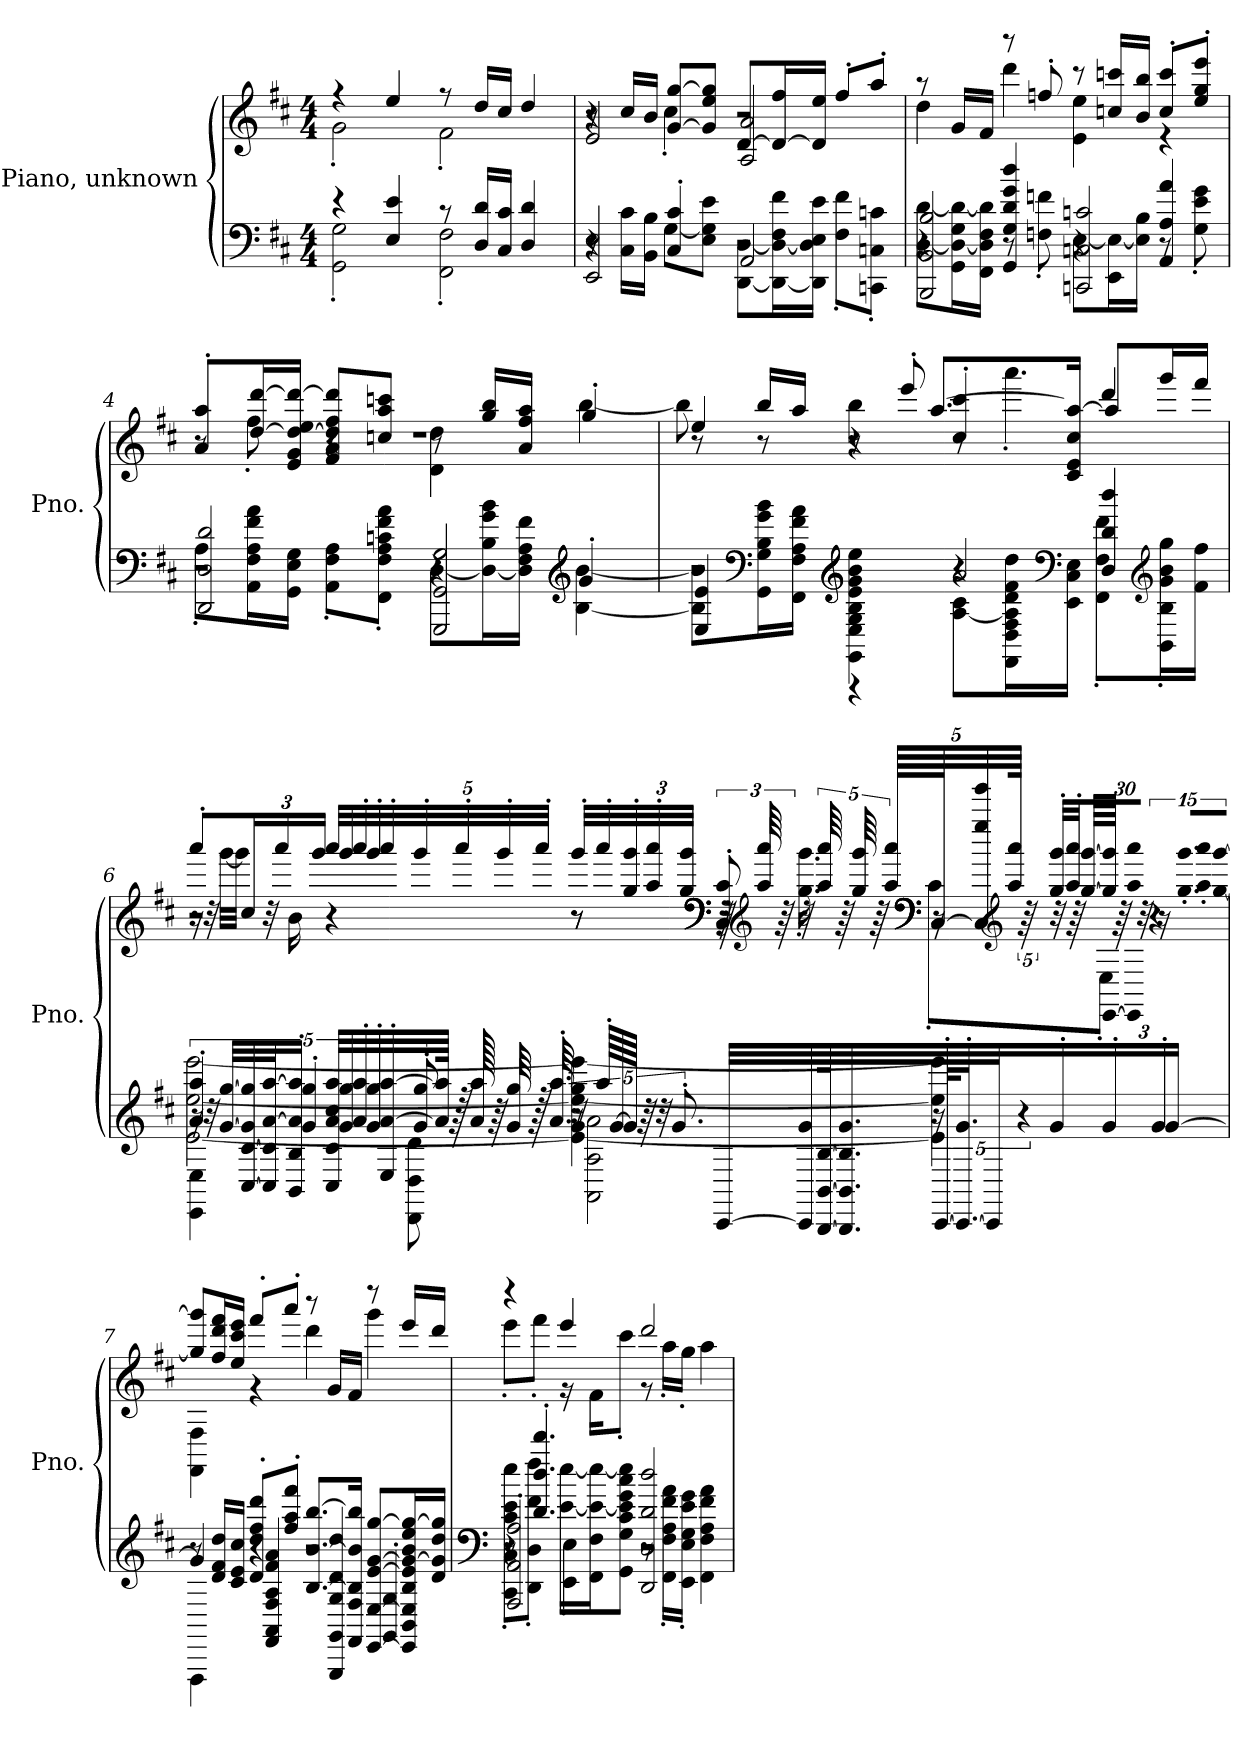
**kern	**kern
*part1	*part1
*staff2	*staff1
*I"Piano, unknown	*
*I'Pno.	*
*clefF4	*clefG2
*k[f#c#]	*k[f#c#]
*M4/4	*M4/4
*MM120	*MM120
=1	=1
*^	*^
4r	2GG\' 2G\'	4r	2g'\
4E/ 4e/	.	4ee/	.
8r	2FF#\' 2F#\'	8r	2f#'\
16D/ 16d/LL	.	16dd/LL	.
16C#/ 16c#/JJ	.	16cc#/JJ	.
4D/ 4d/	.	4dd/	.
=2	=2	=2	=2
*	*^	*	*^
4r	8r	2EE/ 2E/	8r	4r	2e/
.	16C#\ 16c#\LL	.	16cc#/LL	.	.
.	16BB\ 16B\JJ	.	16b/JJ	.	.
4C#/' 4c#/'	[8G\L	.	[8g/ [8gg/L	4cc#'\	.
.	8E\ 8G\] 8e\J	.	8g/] 8ee/ 8gg/]J	.	.
2r	[8DD\ [8D\L	2AA/	[8d/L	2r	2A/ 2a/
.	16DD\_ 16D\_ 16F#\ 16f#\L	.	16d/_ 16ff#/L	.	.
.	16DD\] 16D\] 16E\ 16e\JJ	.	16d/] 16ee/JJ	.	.
.	8F#\' 8f#\'L	.	8ff#'/L	.	.
.	8CCn\' 8Cn\' 8cn\'J	.	8aa'/J	.	.
*	*	*	*	*v	*v
=3	=3	=3	=3	=3
4r	[8D\ [8d\L	2BBB/ 2BB/ 2B/	8r	4dd\
.	16GG\ 16D\_ 16G\ 16d\_L	.	16g/LL	.
.	16FF#\ 16D\] 16F#\ 16d\]JJ	.	16f#/JJ	.
4GG/ 4G/ 4d/ 4g/ 4dd/	8r	.	8r	4ddd\
.	8Fn\' 8fn\'	.	8ffn'/	.
4r	[8E\L	2CCn/ 2Cn/ 2cn/	8r	4e\ 4ee\
.	16EE\ 16E\_L	.	16ccn/ 16cccn/LL	.
.	16E\] 16B\JJ	.	16b/ 16bb/JJ	.
4AA/ 4A/ 4a/	8r	.	8cc/' 8ccc/'L	4r
.	8G\' 8e\' 8g\'	.	8ee/' 8gg/' 8eee/'J	.
!!LO:LB:g=z
=4	=4	=4	=4	=4
*	*	*	*	*^
2r	8A'\L	2DD/ 2D/ 2d/	1r	8r	8a/' 8aa/'L
.	16AA\ 16F#\ 16A\ 16f#\ 16a\L	.	.	8ff#'\	[16dd/ [16ddd/L
.	16GG\ 16E\ 16G\JJ	.	.	.	16e/ 16g/ 16dd/_ 16ee/ 16ddd/_JJ
.	8AA\' 8F#\' 8A\'L	.	.	4r	8f#/ 8a/ 8dd/] 8ff#/ 8ddd/]L
.	8FF#\' 8F#\' 8A\' 8cn\' 8f#\' 8a\'J	.	.	.	8ccn/ 8aa/ 8cccn/J
4r	[8D\L	2GGG/ 2GG/ 2G/	.	4d\ 4dd\	8r
.	16D\_ 16B\ 16g\ 16b\L	.	.	.	16gg/ 16bb/LL
.	16D\] 16F#\ 16A\ 16f#\JJ	.	.	.	16a/ 16ff#/ 16aa/JJ
*clefG2	*	*	*	*	*
4g'/	[4B\ [4b\	.	.	[4bb\	4gg'/
=5	=5	=5	=5	=5	=5
2r	8B\] 8b\]L	4E/ 4e/	4ee/	8bb\]	8r
*clefF4	*	*	*	*	*
.	16GG\ 16G\ 16B\ 16g\ 16b\L	.	.	8r	16bb/LL
.	16FF#\ 16F#\ 16A\ 16f#\ 16a\JJ	.	.	.	16aa/JJ
*clefG2	*	*	*	*	*
.	4GG\ 4E\ 4G\ 4B\ 4e\ 4g\ 4b\ 4ee\	4r	4r	4bb\	8r
.	.	.	.	.	8eee'/
4r	[8A\ 8c#\L	2a/	4cc#/' 4ccc#/'	8r	[8.aa/L
.	16FF#\ 16D\ 16F#\ 16A\] 16d\ 16f#\ 16dd\L	.	.	4.aaa'\	.
*clefF4	*	*	*	*	*
.	16EE\ 16C#\ 16E\JJ	.	.	.	16c#/ 16e/ 16cc#/ 16aa/_Jk
4D/ 4d/ 4dd/	8FF#\' 8F#\' 8f#\'L	.	4ddd/	.	8aa/L]
*clefG2	*	*	*	*	*
.	16BB\' 16B\' 16g\' 16b\' 16gg\'L	.	.	.	16ggg/L
.	16f#\ 16ff#\JJ	.	.	.	16fff#/JJ
!!LO:LB:g=z	!!	!!
=6	=6	=6	=6	=6	=6
*	*	*^	*	*	*
5a/' 5aa/'	[2e\ [2ee\ [2eee\	16r	4EE\ 4E\	8aaa'/L	16r	2r
.	.	32r	.	.	32r	.
.	.	[32g/ [32gg/LLL	.	.	[32ggg\LLL	.
*	*	*	*	*Xbrackettup	*	*
.	.	[32C#/ [32c#/ 32g/] 32gg/]	.	24cc#/L	32ggg\JJJ]	.
.	.	32C#/] 32c#/] [32a/ [32aa/J	.	.	32r	.
.	.	.	.	24aaa/	.	.
.	.	16BB/' 16B/' 16a/]' 16aa/]'JJ	.	.	16b\	.
5g/' 5gg/'	.	.	.	.	.	.
.	.	.	.	24ggg/JJ	.	.
.	.	32C#/ 32c#/ 32a/ 32cc#/ 32aa/LLL	8r	32aaa/LLL	4r	.
.	.	32g/ 32gg/	.	32ggg/	.	.
.	.	32a/' 32aa/'	.	32aaa'/	.	.
.	.	32g/' 32gg/'	.	32ggg'/	.	.
.	.	32E/' [32a/' [32aa/'	8DD\ 8D\ 8d\	40aaa'/	.	.
10g/' 10gg/'	.	.	.	40ggg'/	.	.
.	.	64a/] 64aa/]JJJk	.	.	.	.
.	.	128r	.	.	.	.
.	.	.	.	40aaa'/	.	.
.	.	128a/ 128aa/	.	.	.	.
.	.	64r	.	.	.	.
.	.	.	.	40ggg'/	.	.
.	.	64g/ 64gg/	.	.	.	.
.	.	128r	.	.	.	.
.	.	.	.	40aaa'/JJJ	.	.
.	.	64.a/' 64.aa/'	.	.	.	.
10r	4e\_ 4g\ 4ee\_ 4gg\ 4eee\_	32r	2AA\ 2A\ 2a\	32ggg'/LLL	8r	8r
.	.	64aa'/LLLL	.	32aaa'/	.	.
.	.	[64g/	.	.	.	.
.	.	64g/JJJJ]	.	48gg/' 48ggg/'	.	.
.	.	64r	.	.	.	.
.	.	.	.	48aa/' 48aaa/'	.	.
.	.	32r	.	.	.	.
10.g'/	.	.	.	.	.	.
.	.	.	.	48gg/ 48ggg/JJJ	.	.
*	*	*	*	*clefF4	*	*
*	*	*	*	*brackettup	*	*
.	.	[32CC#/LLL	.	96r	32r	8C#/' 8c#/'
*	*	*	*	*clefG2	*	*
.	.	.	.	96aa/ 96aaa/	.	.
.	.	.	.	96r	.	.
.	.	32CC#/] 32g/	.	32r	16.gg\' 16.ggg\'	.
.	.	[64BBB/ [64BB/ [64B/K	.	80aa/ 80aaa/	.	.
.	.	.	.	80r	.	.
.	.	32.BBB/] 32.BB/] 32.B/] 32.g/	.	.	.	.
.	.	.	.	80gg/ 80ggg/	.	.
.	.	.	.	80r	.	.
.	.	.	.	80aa/ 80aaa/LLLL	.	.
*	*	*	*	*clefF4	*	*
20r	4e\] 4ee\] 4eee\]	[128CC#'/KL	.	[80C#/J	8c#'\L	16r
.	.	64.CC#/_' 64.g/'J	.	.	.	.
.	.	.	.	40C#/] 40gg/ 40ggg/	.	.
.	.	32CC#/J]	.	.	.	.
*	*	*	*	*clefG2	*	*
.	.	.	.	80aa/ 80aaa/JJJk	.	.
5r	.	.	.	80r	.	.
.	.	16g'/	.	32gg/' 32ggg/'LLL	.	32r
.	.	.	.	32aa/' 32aaa/'	.	64r
.	.	.	.	.	.	[64gg/ [64ggg/LLLL
*	*	*Xbrackettup	*	*	*	*
!	!	!	!	!LO:N:vis=64	!	!
.	.	24g'/	.	[960%17EE/L	8E'\J	64gg/] 64ggg/]JJJJ
.	.	.	.	.	.	64r
!	!	!	!	!LO:N:vis=64	!	!
.	.	.	.	960%17EE/] 960%17aa/ 960%17aaa/JJJJ	.	.
.	.	.	.	.	.	32r
.	.	.	.	1920ryy	.	.
!	!	!	!	!LO:N:vis=128	!	!
.	.	.	.	1920%17r	.	.
.	.	24g'/	.	.	.	.
!	!	!	!	!LO:N:vis=64.	!	!
.	.	.	.	640%17gg/' 640%17ggg/'LLLL	.	.
.	.	.	.	.	.	16r
!	!	!	!	!LO:N:vis=64	!	!
.	.	.	.	960%17aa/' 960%17aaa/'J	.	.
.	.	[24g/JJ	.	.	.	.
!	!	!	!	!LO:N:vis=32	!	!
.	.	.	.	[640%23gg/ [640%23ggg/JJJ	.	.
*	*	*v	*v	*	*	*
*	*	*	*	*v	*v
!!LO:LB:g=z
=7	=7	=7	=7	=7
8r	4FFF#\	4g/]	8gg/] 8ggg/]L	4FF#\ 4F#\
16d/ 16f#/ 16dd/LL	.	.	16ff#/ 16ddd/ 16fff#/L	.
16c#/ 16e/ 16cc#/JJ	.	.	16ee/ 16ccc#/ 16eee/JJ	.
8d/' 8dd/' 8ff#/' 8ddd/'L	4r	4FF#/ 4AA/ 4F#/ 4A/ 4f#/ 4a/	8fff#'/L	4r
8ff#/' 8aa/' 8fff#/'J	.	.	8aaa'/J	.
[8.B/ [8.b/ [8.bb/L	2r	4GGG/ 4GG/ 4G/ 4d/ 4dd/	8r	4ddd\
.	.	.	16g/LL	.
16FF#/ 16F#/ 16B/] 16b/] 16bb/]Jk	.	.	16f#/JJ	.
[8EE/ [8E/ [8e/ [8g/ [8gg/L	.	4GG/' 4G/'	8r	4ggg\
16EE/] 16BB/ 16E/] 16B/ 16e/] 16g/_ 16b/ 16ee/ 16gg/_L	.	.	16eee/LL	.
16d/ 16g/] 16dd/ 16gg/]JJ	.	.	16ddd/JJ	.
*v	*v	*v	*	*
=8	=8	=8
*clefF4	*	*
*^	*	*
*	*^	*	*
*	*	*^	*	*
8r	8CC#\' 8C#\' 8c#\' 8e\' 8ee\'L	2AAA/' 2AA/' 2A/'	4r	4r	8eee'\L
4.d/' 4.dd/' 4.ddd/'	8DD\' 8D\' 8f#\' 8ff#\'J	.	.	.	8fff#'\J
.	[16e\ [16ee\LL	.	4EE\' 4E\'	4eee/	16r
.	16FF#\ 16F#\ 16e\_ 16ee\_J	.	.	.	16f#\KL
.	8GG\ 8G\ 8c#\ 8e\] 8g\ 8cc#\ 8ee\]J	.	.	.	8ccc#'\J
2r	8r	2DD/ 2D/ 2d/ 2dd/	2r	2ddd/	8r
.	16FF#\' 16F#\' 16A\' 16f#\' 16a\'LL	.	.	.	16aa'\LL
.	16EE\' 16E\' 16G\' 16e\' 16g\'JJ	.	.	.	16gg'\JJ
.	4FF#\ 4F#\ 4A\ 4f#\ 4a\	.	.	.	4aa\
*v	*v	*v	*v	*	*
*	*v	*v
=	=
*-	*-
